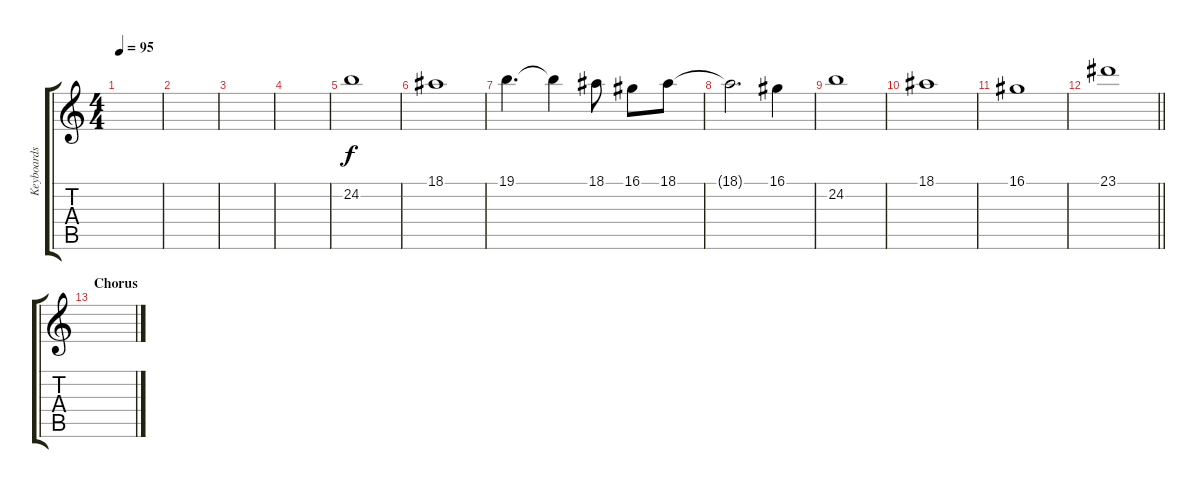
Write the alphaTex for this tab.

\track ("Keyboards " "Keyboards ") {instrument piccolo}
\staff {score tabs}
\tuning (E4 B3 G3 D3 A2 E2) {hide}
\ts (4 4)
\tempo 95
\clef g2
\ks c
|
|
|
|
24.2.1 |
18.1.1 |
19.1.4{d} 19.1{t}.4 18.1.8 16.1.8 18.1.8 |
18.1{t}.2{d} 16.1.4 |
24.2.1 |
18.1.1 |
16.1.1 |
\barLineRight lightlight
23.1.1 |
\section ("" "Chorus ")
